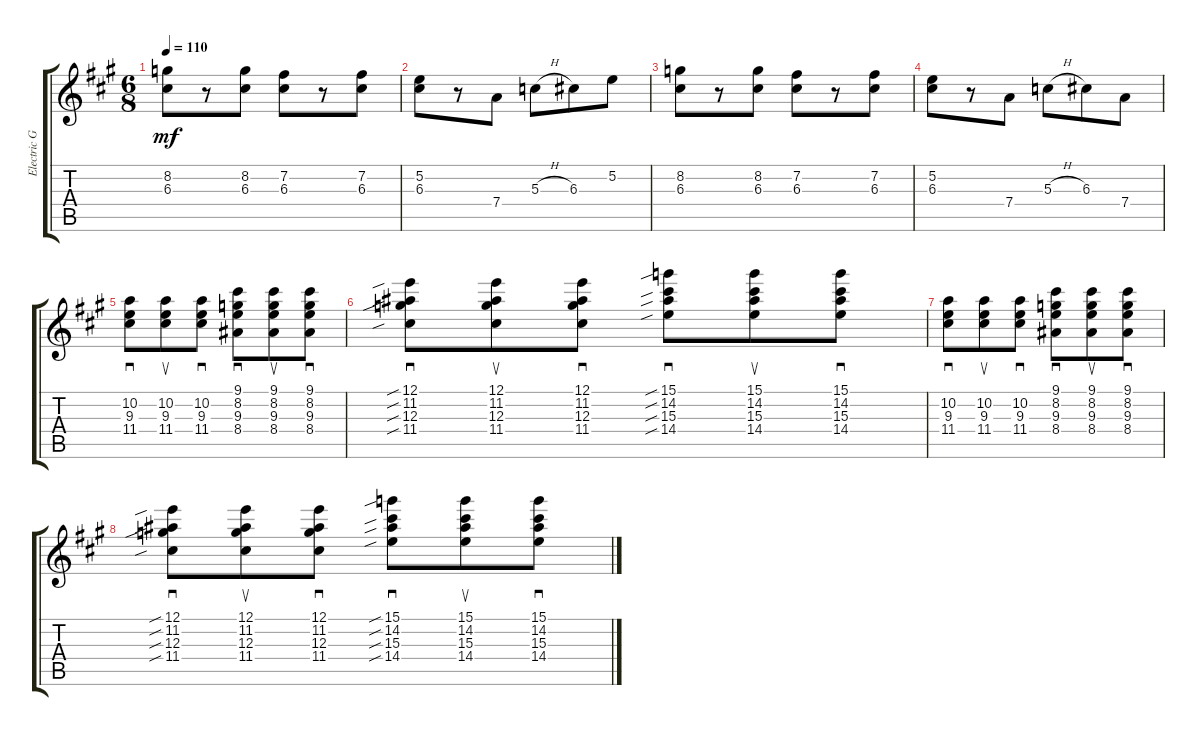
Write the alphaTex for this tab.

\track ("Electric Guitar" "Electric G") {instrument electricguitarclean}
\staff {score tabs}
\tuning (E4 B3 G3 D3 A2 E2) {hide}
\ts (6 8)
\tempo 110
\clef g2
\ks a
(8.2 6.3).8{dy mf instrument electricguitarclean} r.8 (8.2 6.3).8 (7.2 6.3).8 r.8 (7.2 6.3).8 |
(5.2 6.3).8 r.8 7.4.8 5.3{h}.8 6.3.8 5.2.8 |
(8.2 6.3).8 r.8 (8.2 6.3).8 (7.2 6.3).8 r.8 (7.2 6.3).8 |
(5.2 6.3).8 r.8 7.4.8 5.3{h}.8 6.3.8 7.4.8 |
(10.2 9.3 11.4).8{sd} (10.2 9.3 11.4).8{su} (10.2 9.3 11.4).8{sd} (9.1 8.2 9.3 8.4).8{sd} (9.1 8.2 9.3 8.4).8{su} (9.1 8.2 9.3 8.4).8{sd} |
(12.1{sib} 11.2{sib} 12.3{sib} 11.4{sib}).8{sd} (12.1 11.2 12.3 11.4).8{su} (12.1 11.2 12.3 11.4).8{sd} (15.1{sib} 14.2{sib} 15.3{sib} 14.4{sib}).8{sd} (15.1 14.2 15.3 14.4).8{su} (15.1 14.2 15.3 14.4).8{sd} |
(10.2 9.3 11.4).8{sd} (10.2 9.3 11.4).8{su} (10.2 9.3 11.4).8{sd} (9.1 8.2 9.3 8.4).8{sd} (9.1 8.2 9.3 8.4).8{su} (9.1 8.2 9.3 8.4).8{sd} |
(12.1{sib} 11.2{sib} 12.3{sib} 11.4{sib}).8{sd} (12.1 11.2 12.3 11.4).8{su} (12.1 11.2 12.3 11.4).8{sd} (15.1{sib} 14.2{sib} 15.3{sib} 14.4{sib}).8{sd} (15.1 14.2 15.3 14.4).8{su} (15.1 14.2 15.3 14.4).8{sd}
